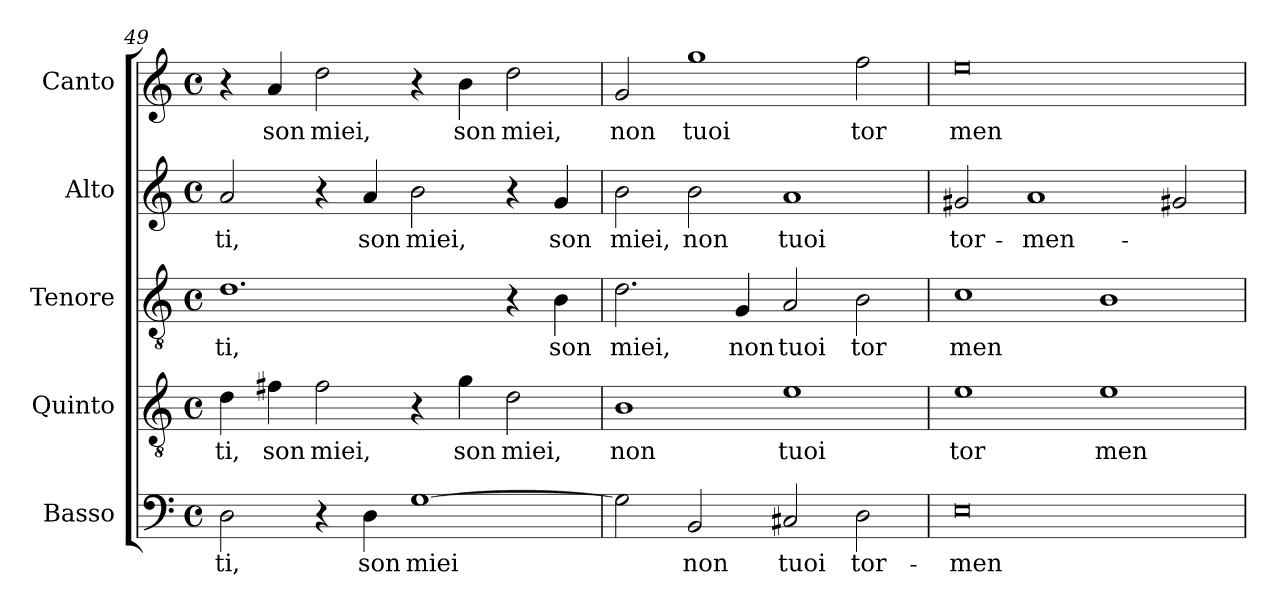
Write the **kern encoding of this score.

**kern	**text	**kern	**text	**kern	**text	**kern	**text	**kern	**text
*part5	*part5	*part4	*part4	*part3	*part3	*part2	*part2	*part1	*part1
*staff5	*staff5	*staff4	*staff4	*staff3	*staff3	*staff2	*staff2	*staff1	*staff1
*I"Basso	*	*I"Quinto	*	*I"Tenore	*	*I"Alto	*	*I"Canto	*
*clefF4	*	*clefGv2	*	*clefGv2	*	*clefG2	*	*clefG2	*
*M4/4	*	*M4/4	*	*M4/4	*	*M4/4	*	*M4/4	*
*met(c)	*	*met(c)	*	*met(c)	*	*met(c)	*	*met(c)	*
=49	=49	=49	=49	=49	=49	=49	=49	=49	=49
!	!LO:LY:b:cj	!	!LO:LY:b:cj	!	!LO:LY:b:cj	!	!LO:LY:b:cj	!	!
2D\	-ti,	4d\	ti,	1.d	ti,	2a/	-ti,	4r	.
!	!	!	!LO:LY:b:cj	!	!	!	!	!	!LO:LY:b:cj
.	.	4f#X\	son	.	.	.	.	4a/	son
!	!	!	!LO:LY:b:cj	!	!	!	!	!	!LO:LY:b:cj
4r	.	2f#\	miei,	.	.	4r	.	2dd\	miei,
!	!LO:LY:b:cj	!	!	!	!	!	!LO:LY:b:cj	!	!
4D\	son	.	.	.	.	4a/	son	.	.
!	!LO:LY:b	!	!	!	!	!	!LO:LY:b:cj	!	!
[>1G	miei	4r	.	.	.	2b\	miei,	4r	.
!	!	!	!LO:LY:b:cj	!	!	!	!	!	!LO:LY:b:cj
.	.	4g\	son	.	.	.	.	4b\	son
!	!	!	!LO:LY:b:cj	!	!	!	!	!	!LO:LY:b:cj
.	.	2d\	miei,	4r	.	4r	.	2dd\	miei,
!	!	!	!	!	!LO:LY:b:cj	!	!LO:LY:b:cj	!	!
.	.	.	.	4B\	son	4g/	son	.	.
=50	=50	=50	=50	=50	=50	=50	=50	=50	=50
!	!	!	!LO:LY:b:cj	!	!LO:LY:b:cj	!	!LO:LY:b:cj	!	!LO:LY:b:cj
2G\]	.	1B	non	2.d\	miei,	2b\	miei,	2g/	non
!	!LO:LY:b:cj	!	!	!	!	!	!LO:LY:b:cj	!	!LO:LY:b:cj
2BB/	non	.	.	.	.	2b\	non	1gg	tuoi
!	!	!	!	!	!LO:LY:b:cj	!	!	!	!
.	.	.	.	4G/	non	.	.	.	.
!	!LO:LY:b:cj	!	!LO:LY:b:cj	!	!LO:LY:b:cj	!	!LO:LY:b:cj	!	!
2C#X/	tuoi	1e	tuoi	2A/	tuoi	1a	tuoi	.	.
!	!LO:LY:b:cj	!	!	!	!LO:LY:b:cj	!	!	!	!LO:LY:b:cj
2D\	tor-	.	.	2B\	tor	.	.	2ff\	tor
=51	=51	=51	=51	=51	=51	=51	=51	=51	=51
!	!LO:LY:b:cj	!	!LO:LY:b:cj	!	!LO:LY:b	!	!LO:LY:b:cj	!	!LO:LY:b:cj
0E	-men-	1e	tor	1c	men	2g#X/	tor-	0ee	men
!	!	!	!	!	!	!	!LO:LY:b	!	!
.	.	.	.	.	.	1a	-men-	.	.
!	!	!	!LO:LY:b:cj	!	!	!	!	!	!
.	.	1e	men	1B	.	.	.	.	.
.	.	.	.	.	.	2g#X/	.	.	.
=	=	=	=	=	=	=	=	=	=
*-	*-	*-	*-	*-	*-	*-	*-	*-	*-
